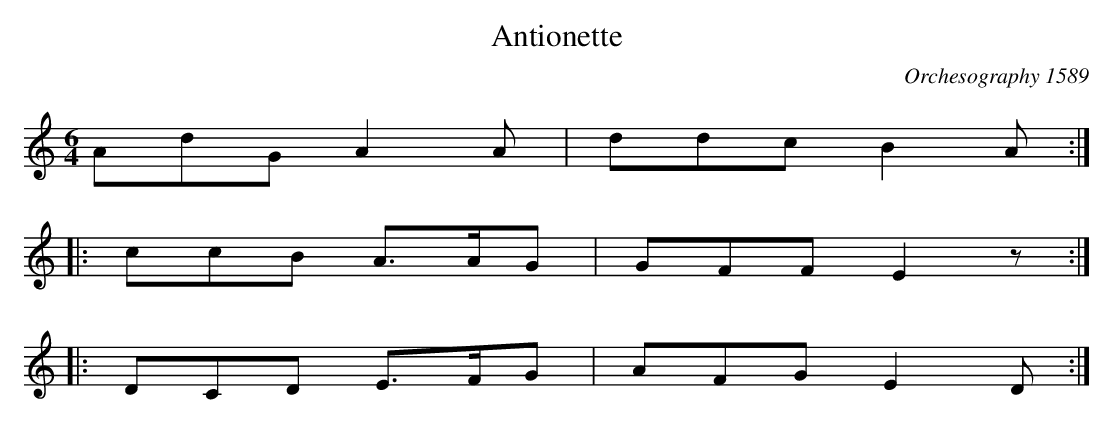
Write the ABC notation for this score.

X:1
T:Antionette
C:Orchesography 1589
M:6/4
K:D dorian
AdG A2A | ddc B2A ::
ccB A>AG |GFF E2z ::
DCD E>FG | AFG E2D :|
